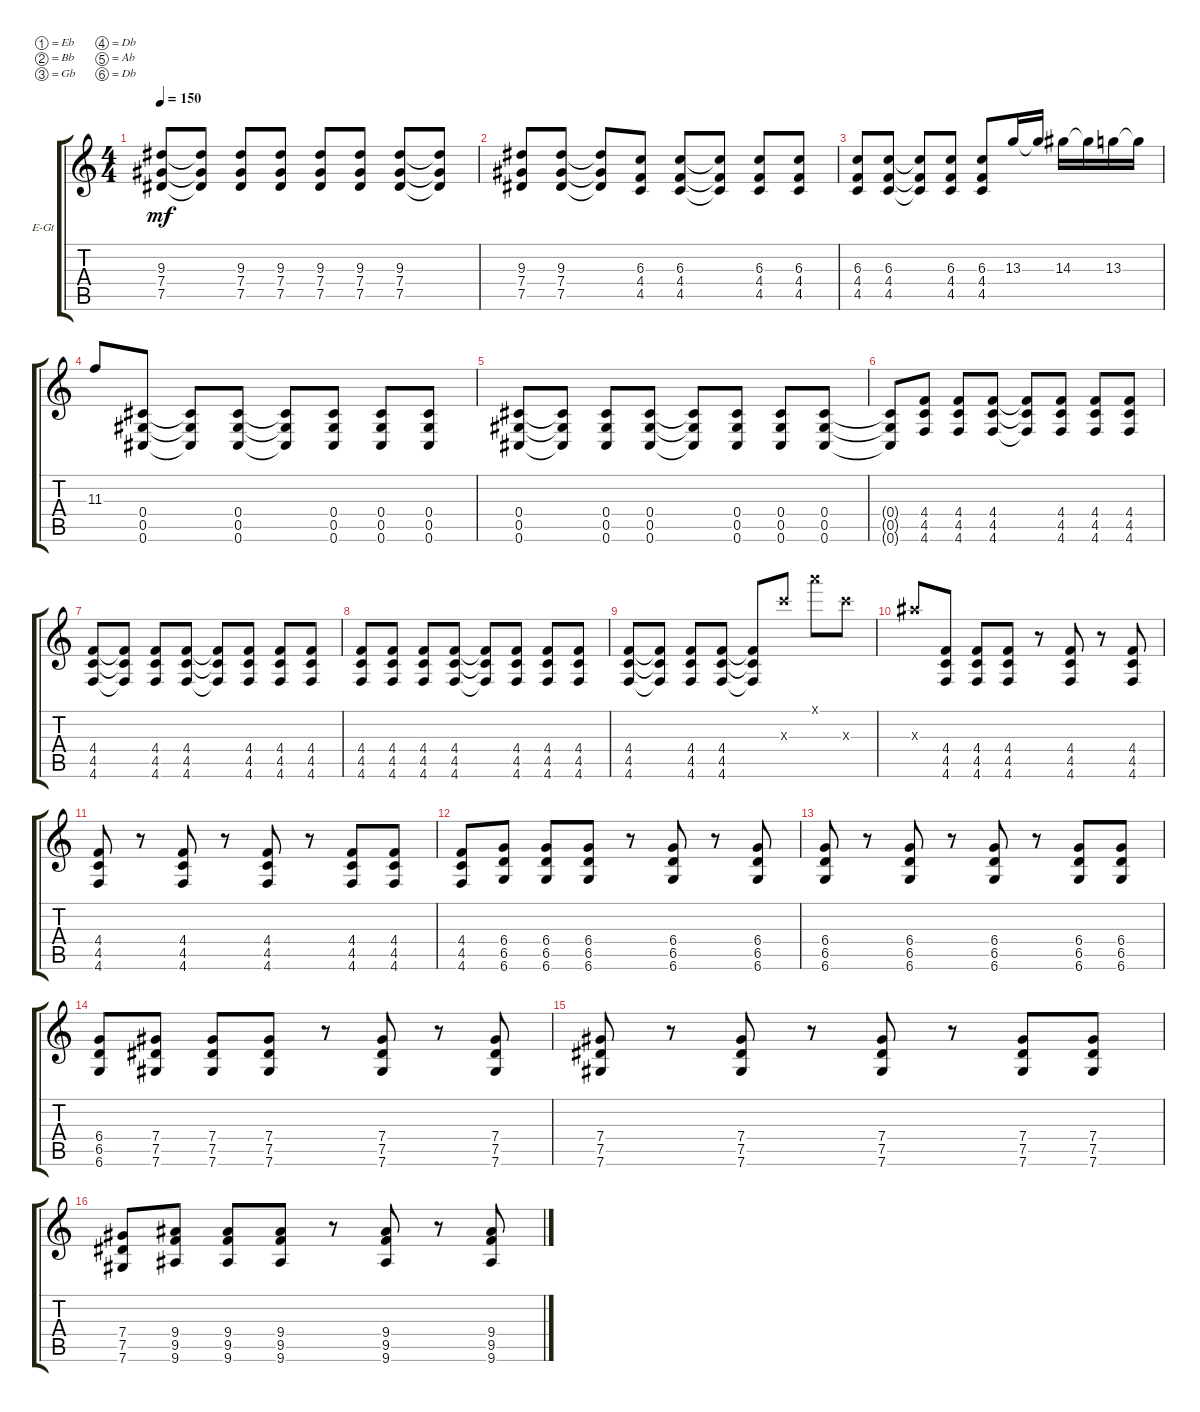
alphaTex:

\defaultSystemsLayout 4
\bracketExtendMode groupsimilarinstruments
\firstSystemTrackNameOrientation horizontal
\otherSystemsTrackNameOrientation horizontal
\track ("Electric Guitar" "E-Gt") {instrument overdrivenguitar}
\staff {score tabs}
\tuning (Eb4 Bb3 Gb3 Db3 Ab2 Db2)
\ts (4 4)
\tempo 150
\clef g2
\ks c
(7.5 7.4 9.3).8{dy mf} (7.4{t} 9.3{t} 7.5{t}).8 (7.4 9.3 7.5).8 (7.4 9.3 7.5).8 (7.4 9.3 7.5).8 (7.4 9.3 7.5).8 (7.5 7.4 9.3).8 (7.4{t} 9.3{t} 7.5{t}).8 |
(9.3 7.4 7.5).8 (7.5 7.4 9.3).8 (7.5{t} 7.4{t} 9.3{t}).8 (4.5 4.4 6.3).8 (4.5 4.4 6.3).8 (4.5{t} 4.4{t} 6.3{t}).8 (6.3 4.4 4.5).8 (6.3 4.4 4.5).8 |
(6.3 4.4 4.5).8 (6.3 4.4 4.5).8 (6.3{t} 4.4{t} 4.5{t}).8 (6.3 4.4 4.5).8 (6.3 4.4 4.5).8 13.3.16 13.3{t}.16 14.3.16 14.3{t}.16 13.3.16 13.3{t}.16 |
11.3.8 (0.6 0.5 0.4).8 (0.6{t} 0.5{t} 0.4{t}).8 (0.6 0.5 0.4).8 (0.6{t} 0.5{t} 0.4{t}).8 (0.6 0.5 0.4).8 (0.6 0.5 0.4).8 (0.4 0.5 0.6).8 |
(0.4 0.6 0.5).8 (0.4{t} 0.6{t} 0.5{t}).8 (0.4 0.5 0.6).8 (0.6 0.5 0.4).8 (0.6{t} 0.5{t} 0.4{t}).8 (0.4 0.5 0.6).8 (0.4 0.5 0.6).8 (0.4 0.5 0.6).8 |
(0.4{t} 0.5{t} 0.6{t}).8 (4.6 4.5 4.4).8 (4.6 4.5 4.4).8 (4.6 4.5 4.4).8 (4.6{t} 4.5{t} 4.4{t}).8 (4.6 4.4 4.5).8 (4.6 4.4 4.5).8 (4.6 4.4 4.5).8 |
(4.6 4.4 4.5).8 (4.6{t} 4.4{t} 4.5{t}).8 (4.6 4.4 4.5).8 (4.6 4.4 4.5).8 (4.6{t} 4.4{t} 4.5{t}).8 (4.6 4.4 4.5).8 (4.6 4.4 4.5).8 (4.6 4.4 4.5).8 |
(4.6 4.4 4.5).8 (4.6 4.4 4.5).8 (4.6 4.4 4.5).8 (4.6 4.4 4.5).8 (4.6{t} 4.4{t} 4.5{t}).8 (4.6 4.4 4.5).8 (4.6 4.4 4.5).8 (4.6 4.4 4.5).8 |
(4.6 4.5 4.4).8 (4.6{t} 4.5{t} 4.4{t}).8 (4.6 4.5 4.4).8 (4.6 4.5 4.4).8 (4.6{t} 4.5{t} 4.4{t}).8 18.3{x}.8 18.1{x}.8 18.3{x}.8 |
16.3{x}.8 (4.6 4.5 4.4).8 (4.6 4.5 4.4).8 (4.6 4.5 4.4).8 r.8 (4.6 4.5 4.4).8 r.8 (4.6 4.5 4.4).8 |
(4.6 4.5 4.4).8 r.8 (4.6 4.5 4.4).8 r.8 (4.6 4.5 4.4).8 r.8 (4.6 4.5 4.4).8 (4.6 4.5 4.4).8 |
(4.6 4.5 4.4).8 (6.6 6.5 6.4).8 (6.6 6.5 6.4).8 (6.6 6.5 6.4).8 r.8 (6.6 6.5 6.4).8 r.8 (6.6 6.5 6.4).8 |
(6.6 6.5 6.4).8 r.8 (6.6 6.5 6.4).8 r.8 (6.6 6.5 6.4).8 r.8 (6.6 6.5 6.4).8 (6.6 6.5 6.4).8 |
(6.6 6.5 6.4).8 (7.6 7.5 7.4).8 (7.6 7.5 7.4).8 (7.6 7.5 7.4).8 r.8 (7.6 7.5 7.4).8 r.8 (7.6 7.5 7.4).8 |
(7.6 7.5 7.4).8 r.8 (7.6 7.5 7.4).8 r.8 (7.6 7.5 7.4).8 r.8 (7.6 7.5 7.4).8 (7.6 7.5 7.4).8 |
(7.6 7.5 7.4).8 (9.6 9.5 9.4).8 (9.6 9.5 9.4).8 (9.6 9.5 9.4).8 r.8 (9.6 9.5 9.4).8 r.8 (9.6 9.5 9.4).8
